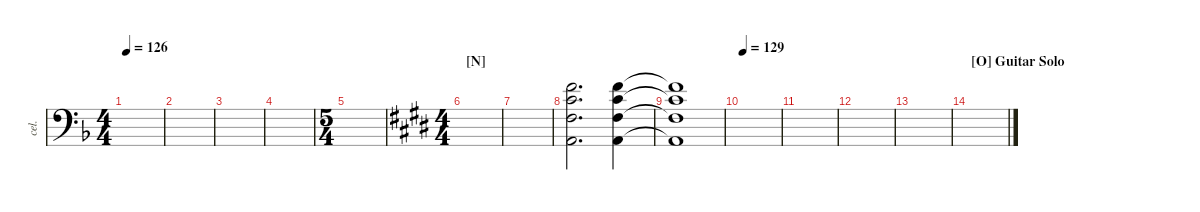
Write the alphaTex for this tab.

\defaultSystemsLayout 4
\hideDynamics
\bracketExtendMode nobrackets
\track ("Celesta" "cel.") {instrument celesta}
\staff {score}
\tuning (E4 B3 G3 D3 A2 E2)
\displaytranspose -12
\ts (4 4)
\tempo 126
\clef f4
\ks f
|
|
|
|
\ts (5 4)
\beaming (8 6 4)
|
\ts (4 4)
\beaming (8 2 2 2 2)
\section ("N" "")
\ks e
|
|
(0.5{acc forcenatural} 4.4{acc #} 2.2{acc #} 2.1{acc #}).2{d ot 8vb} (0.5{acc forcenatural} 4.4{acc #} 2.2{acc #} 2.1{acc #}).4{ot 8vb} |
(0.5{t acc forcenatural} 4.4{t acc #} 2.2{t acc #} 2.1{t acc #}).1{ot 8vb} |
\tempo 129
|
|
|
|
\section ("O" "Guitar Solo")
